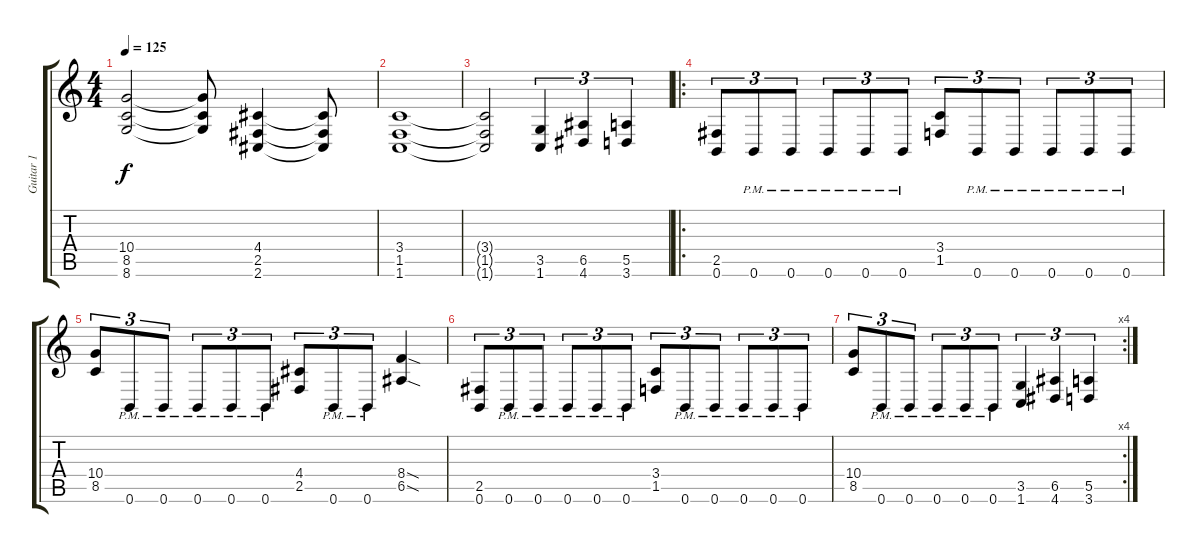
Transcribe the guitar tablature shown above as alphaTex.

\track ("Guitar 1" "Guitar 1") {instrument distortionguitar}
\staff {score tabs}
\tuning (B3 Gb3 D3 A2 E2 B1) {hide}
\ts (4 4)
\tempo 125
\clef g2
\ks c
(10.4 8.5 8.6).2{dy f} (10.4{t} 8.5{t} 8.6{t}).8 (4.4 2.5 2.6).4 (4.4{t} 2.5{t} 2.6{t}).8 |
(3.4 1.5 1.6).1 |
(3.4{t} 1.5{t} 1.6{t}).2 (3.5 1.6).4{tu (3 2)} (6.5 4.6).4{tu (3 2)} (5.5 3.6).4{tu (3 2)} |
\ro
(2.5 0.6).8{tu (3 2)} 0.6{pm}.8{tu (3 2)} 0.6{pm}.8{tu (3 2)} 0.6{pm}.8{tu (3 2)} 0.6{pm}.8{tu (3 2)} 0.6{pm}.8{tu (3 2)} (3.4 1.5).8{tu (3 2)} 0.6{pm}.8{tu (3 2)} 0.6{pm}.8{tu (3 2)} 0.6{pm}.8{tu (3 2)} 0.6{pm}.8{tu (3 2)} 0.6{pm}.8{tu (3 2)} |
(10.4 8.5).8{tu (3 2)} 0.6{pm}.8{tu (3 2)} 0.6{pm}.8{tu (3 2)} 0.6{pm}.8{tu (3 2)} 0.6{pm}.8{tu (3 2)} 0.6{pm}.8{tu (3 2)} (4.4 2.5).8{tu (3 2)} 0.6{pm}.8{tu (3 2)} 0.6{pm}.8{tu (3 2)} (8.4{sod} 6.5{sod}).4 |
(2.5 0.6).8{tu (3 2)} 0.6{pm}.8{tu (3 2)} 0.6{pm}.8{tu (3 2)} 0.6{pm}.8{tu (3 2)} 0.6{pm}.8{tu (3 2)} 0.6{pm}.8{tu (3 2)} (3.4 1.5).8{tu (3 2)} 0.6{pm}.8{tu (3 2)} 0.6{pm}.8{tu (3 2)} 0.6{pm}.8{tu (3 2)} 0.6{pm}.8{tu (3 2)} 0.6{pm}.8{tu (3 2)} |
\rc 4
(10.4 8.5).8{tu (3 2)} 0.6{pm}.8{tu (3 2)} 0.6{pm}.8{tu (3 2)} 0.6{pm}.8{tu (3 2)} 0.6{pm}.8{tu (3 2)} 0.6{pm}.8{tu (3 2)} (3.5 1.6).4{tu (3 2)} (6.5 4.6).4{tu (3 2)} (5.5 3.6).4{tu (3 2)}
